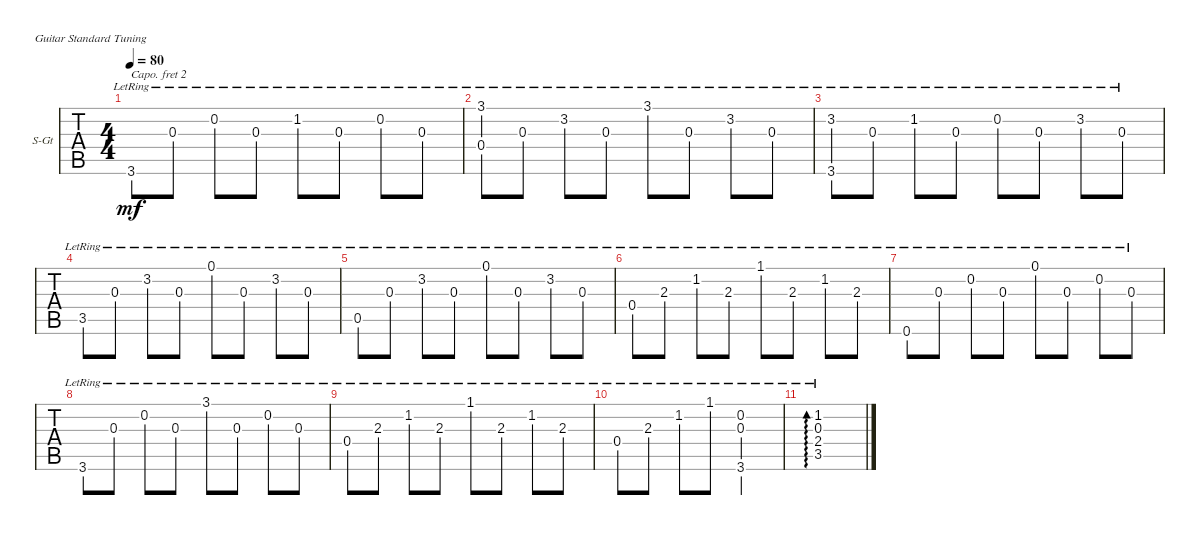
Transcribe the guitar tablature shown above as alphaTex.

\defaultSystemsLayout 4
\bracketExtendMode groupsimilarinstruments
\firstSystemTrackNameOrientation horizontal
\otherSystemsTrackNameOrientation horizontal
\chordDiagramsInScore
\track ("Steel Guitar" "S-Gt") {instrument acousticguitarsteel}
\staff {tabs}
\capo 2
\tuning (E4 B3 G3 D3 A2 E2)
\ts (4 4)
\tempo 80
\clef g2
\ks c
3.6{lr}.8{dy mf} 0.3{lr}.8 0.2{lr}.8 0.3{lr}.8 1.2{lr}.8 0.3{lr}.8 0.2{lr}.8 0.3{lr}.8 |
(0.4{lr} 3.1{lr}).8 0.3{lr}.8 3.2{lr}.8 0.3{lr}.8 3.1{lr}.8 0.3{lr}.8 3.2{lr}.8 0.3{lr}.8 |
(3.2{lr} 3.6{lr}).8 0.3{lr}.8 1.2{lr}.8 0.3{lr}.8 0.2{lr}.8 0.3{lr}.8 3.2{lr}.8 0.3{lr}.8 |
3.5{lr}.8 0.3{lr}.8 3.2{lr}.8 0.3{lr}.8 0.1{lr}.8 0.3{lr}.8 3.2{lr}.8 0.3{lr}.8 |
0.5{lr}.8 0.3{lr}.8 3.2{lr}.8 0.3{lr}.8 0.1{lr}.8 0.3{lr}.8 3.2{lr}.8 0.3{lr}.8 |
0.4{lr}.8 2.3{lr}.8 1.2{lr}.8 2.3{lr}.8 1.1{lr}.8 2.3{lr}.8 1.2{lr}.8 2.3{lr}.8 |
0.6{lr}.8 0.3{lr}.8 0.2{lr}.8 0.3{lr}.8 0.1{lr}.8 0.3{lr}.8 0.2{lr}.8 0.3{lr}.8 |
3.6{lr}.8 0.3{lr}.8 0.2{lr}.8 0.3{lr}.8 3.1{lr}.8 0.3{lr}.8 0.2{lr}.8 0.3{lr}.8 |
0.4{lr}.8 2.3{lr}.8 1.2{lr}.8 2.3{lr}.8 1.1{lr}.8 2.3{lr}.8 1.2{lr}.8 2.3{lr}.8 |
0.4{lr}.8 2.3{lr}.8 1.2{lr}.8 1.1{lr}.8 (0.2{lr} 0.3{lr} 3.6{lr}).2 |
(3.5{lr} 2.4{lr} 0.3{lr} 1.2{lr}).1{ad 0}
